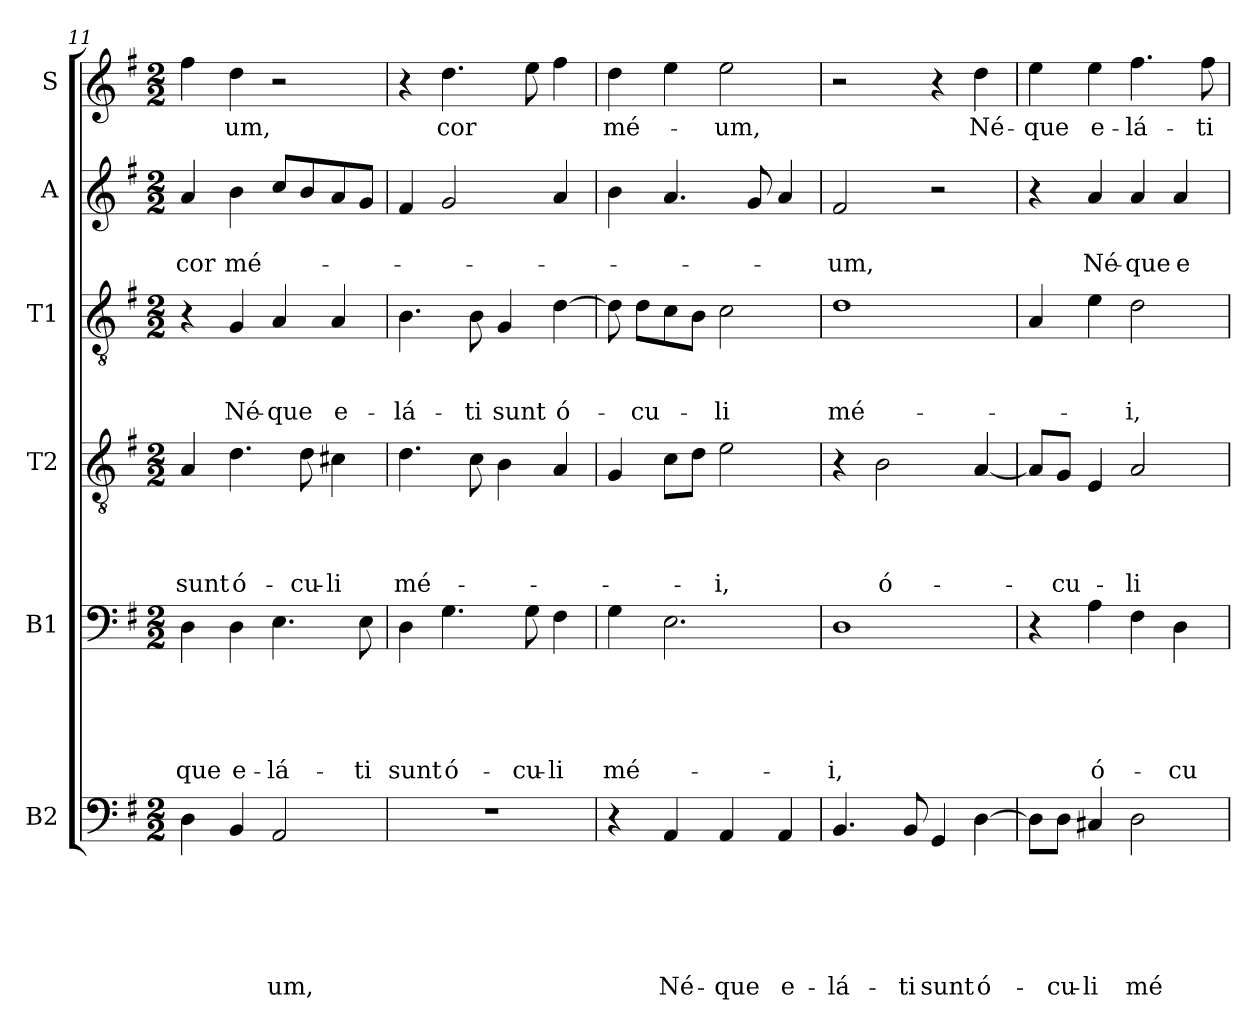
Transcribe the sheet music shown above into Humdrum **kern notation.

**kern	**text	**text	**text	**text	**text	**text	**kern	**text	**text	**text	**text	**text	**kern	**text	**text	**text	**text	**kern	**text	**text	**text	**kern	**text	**text	**kern	**text
*part6	*part6	*part6	*part6	*part6	*part6	*part6	*part5	*part5	*part5	*part5	*part5	*part5	*part4	*part4	*part4	*part4	*part4	*part3	*part3	*part3	*part3	*part2	*part2	*part2	*part1	*part1
*staff6	*staff6	*staff6	*staff6	*staff6	*staff6	*staff6	*staff5	*staff5	*staff5	*staff5	*staff5	*staff5	*staff4	*staff4	*staff4	*staff4	*staff4	*staff3	*staff3	*staff3	*staff3	*staff2	*staff2	*staff2	*staff1	*staff1
*I"B2	*	*	*	*	*	*	*I"B1	*	*	*	*	*	*I"T2	*	*	*	*	*I"T1	*	*	*	*I"A	*	*	*I"S	*
!!LO:PB:g=z
*clefF4	*	*	*	*	*	*	*clefF4	*	*	*	*	*	*clefGv2	*	*	*	*	*clefGv2	*	*	*	*clefG2	*	*	*clefG2	*
*k[f#]	*	*	*	*	*	*	*k[f#]	*	*	*	*	*	*k[f#]	*	*	*	*	*k[f#]	*	*	*	*k[f#]	*	*	*k[f#]	*
*G:	*	*	*	*	*	*	*G:	*	*	*	*	*	*G:	*	*	*	*	*G:	*	*	*	*G:	*	*	*G:	*
*M2/2	*	*	*	*	*	*	*M2/2	*	*	*	*	*	*M2/2	*	*	*	*	*M2/2	*	*	*	*M2/2	*	*	*M2/2	*
=11	=11	=11	=11	=11	=11	=11	=11	=11	=11	=11	=11	=11	=11	=11	=11	=11	=11	=11	=11	=11	=11	=11	=11	=11	=11	=11
!	!	!	!	!	!	!	!	!	!	!	!	!LO:LY:b	!	!	!	!	!LO:LY:b	!	!	!	!	!	!	!LO:LY:b	!	!
4D\	.	.	.	.	.	.	4D\	.	.	.	.	-que	4A/	.	.	.	sunt	4r	.	.	.	4a/	.	cor	4ff#\	.
!	!	!	!	!	!	!	!	!	!	!	!	!LO:LY:b	!	!	!	!	!LO:LY:b	!	!	!	!LO:LY:b	!	!	!LO:LY:b	!	!LO:LY:b
4BB/	.	.	.	.	.	.	4D\	.	.	.	.	e-	4.d\	.	.	.	ó-	4G/	.	.	Né-	4b\	.	mé-	4dd\	-um,
!	!	!	!	!	!	!LO:LY:b	!	!	!	!	!	!LO:LY:b	!	!	!	!	!	!	!	!	!LO:LY:b	!	!	!	!	!
2AA/	.	.	.	.	.	-um,	4.E\	.	.	.	.	-lá-	.	.	.	.	.	4A/	.	.	-que	8cc/L	.	.	2r	.
!	!	!	!	!	!	!	!	!	!	!	!	!	!	!	!	!	!LO:LY:b	!	!	!	!	!	!	!	!	!
.	.	.	.	.	.	.	.	.	.	.	.	.	8d\	.	.	.	-cu-	.	.	.	.	8b/	.	.	.	.
!	!	!	!	!	!	!	!	!	!	!	!	!	!	!	!	!	!LO:LY:b	!	!	!	!LO:LY:b	!	!	!	!	!
.	.	.	.	.	.	.	.	.	.	.	.	.	4c#i\	.	.	.	-li	4A/	.	.	e-	8a/	.	.	.	.
!	!	!	!	!	!	!	!	!	!	!	!	!LO:LY:b	!	!	!	!	!	!	!	!	!	!	!	!	!	!
.	.	.	.	.	.	.	8E\	.	.	.	.	-ti	.	.	.	.	.	.	.	.	.	8g/J	.	.	.	.
=12	=12	=12	=12	=12	=12	=12	=12	=12	=12	=12	=12	=12	=12	=12	=12	=12	=12	=12	=12	=12	=12	=12	=12	=12	=12	=12
!	!	!	!	!	!	!	!	!	!	!	!	!LO:LY:b	!	!	!	!	!LO:LY:b	!	!	!	!LO:LY:b	!	!	!	!	!
1r	.	.	.	.	.	.	4D\	.	.	.	.	sunt	4.d\	.	.	.	mé-	4.B\	.	.	-lá-	4f#/	.	.	4r	.
!	!	!	!	!	!	!	!	!	!	!	!	!LO:LY:b	!	!	!	!	!	!	!	!	!	!	!	!	!	!LO:LY:b
.	.	.	.	.	.	.	4.G\	.	.	.	.	ó-	.	.	.	.	.	.	.	.	.	2g/	.	.	4.dd\	cor
!	!	!	!	!	!	!	!	!	!	!	!	!	!	!	!	!	!	!	!	!	!LO:LY:b	!	!	!	!	!
.	.	.	.	.	.	.	.	.	.	.	.	.	8c\	.	.	.	.	8B\	.	.	-ti	.	.	.	.	.
!	!	!	!	!	!	!	!	!	!	!	!	!	!	!	!	!	!	!	!	!	!LO:LY:b	!	!	!	!	!
.	.	.	.	.	.	.	.	.	.	.	.	.	4B\	.	.	.	.	4G/	.	.	sunt	.	.	.	.	.
!	!	!	!	!	!	!	!	!	!	!	!	!LO:LY:b	!	!	!	!	!	!	!	!	!	!	!	!	!	!
.	.	.	.	.	.	.	8G\	.	.	.	.	-cu-	.	.	.	.	.	.	.	.	.	.	.	.	8ee\	.
!	!	!	!	!	!	!	!	!	!	!	!	!LO:LY:b	!	!	!	!	!	!	!	!	!LO:LY:b	!	!	!	!	!
.	.	.	.	.	.	.	4F#\	.	.	.	.	-li	4A/	.	.	.	.	[4d\	.	.	ó-	4a/	.	.	4ff#\	.
=13	=13	=13	=13	=13	=13	=13	=13	=13	=13	=13	=13	=13	=13	=13	=13	=13	=13	=13	=13	=13	=13	=13	=13	=13	=13	=13
!	!	!	!	!	!	!	!	!	!	!	!	!LO:LY:b	!	!	!	!	!	!	!	!	!	!	!	!	!	!LO:LY:b
4r	.	.	.	.	.	.	4G\	.	.	.	.	mé-	4G/	.	.	.	.	8d\]	.	.	.	4b\	.	.	4dd\	mé-
!	!	!	!	!	!	!	!	!	!	!	!	!	!	!	!	!	!	!	!	!	!LO:LY:b	!	!	!	!	!
.	.	.	.	.	.	.	.	.	.	.	.	.	.	.	.	.	.	8d\L	.	.	-cu-	.	.	.	.	.
!	!	!	!	!	!	!LO:LY:b	!	!	!	!	!	!	!	!	!	!	!	!	!	!	!	!	!	!	!	!
4AA/	.	.	.	.	.	Né-	2.E\	.	.	.	.	.	8c\L	.	.	.	.	8c\	.	.	.	4.a/	.	.	4ee\	.
.	.	.	.	.	.	.	.	.	.	.	.	.	8d\J	.	.	.	.	8B\J	.	.	.	.	.	.	.	.
!	!	!	!	!	!	!LO:LY:b	!	!	!	!	!	!	!	!	!	!	!LO:LY:b	!	!	!	!LO:LY:b	!	!	!	!	!LO:LY:b
4AA/	.	.	.	.	.	-que	.	.	.	.	.	.	2e\	.	.	.	-i,	2c\	.	.	-li	.	.	.	2ee\	-um,
.	.	.	.	.	.	.	.	.	.	.	.	.	.	.	.	.	.	.	.	.	.	8g/	.	.	.	.
!	!	!	!	!	!	!LO:LY:b	!	!	!	!	!	!	!	!	!	!	!	!	!	!	!	!	!	!	!	!
4AA/	.	.	.	.	.	e-	.	.	.	.	.	.	.	.	.	.	.	.	.	.	.	4a/	.	.	.	.
=14	=14	=14	=14	=14	=14	=14	=14	=14	=14	=14	=14	=14	=14	=14	=14	=14	=14	=14	=14	=14	=14	=14	=14	=14	=14	=14
!	!	!	!	!	!	!LO:LY:b	!	!	!	!	!	!LO:LY:b	!	!	!	!	!	!	!	!	!LO:LY:b	!	!	!LO:LY:b	!	!
4.BB/	.	.	.	.	.	-lá-	1D	.	.	.	.	-i,	4r	.	.	.	.	1d	.	.	mé-	2f#/	.	-um,	2r	.
!	!	!	!	!	!	!	!	!	!	!	!	!	!	!	!	!	!LO:LY:b	!	!	!	!	!	!	!	!	!
.	.	.	.	.	.	.	.	.	.	.	.	.	2B\	.	.	.	ó-	.	.	.	.	.	.	.	.	.
!	!	!	!	!	!	!LO:LY:b	!	!	!	!	!	!	!	!	!	!	!	!	!	!	!	!	!	!	!	!
8BB/	.	.	.	.	.	-ti	.	.	.	.	.	.	.	.	.	.	.	.	.	.	.	.	.	.	.	.
!	!	!	!	!	!	!LO:LY:b	!	!	!	!	!	!	!	!	!	!	!	!	!	!	!	!	!	!	!	!
4GG/	.	.	.	.	.	sunt	.	.	.	.	.	.	.	.	.	.	.	.	.	.	.	2r	.	.	4r	.
!	!	!	!	!	!	!LO:LY:b	!	!	!	!	!	!	!	!	!	!	!	!	!	!	!	!	!	!	!	!LO:LY:b
[4D\	.	.	.	.	.	ó-	.	.	.	.	.	.	[4A/	.	.	.	.	.	.	.	.	.	.	.	4dd\	Né-
=15	=15	=15	=15	=15	=15	=15	=15	=15	=15	=15	=15	=15	=15	=15	=15	=15	=15	=15	=15	=15	=15	=15	=15	=15	=15	=15
!	!	!	!	!	!	!	!	!	!	!	!	!	!	!	!	!	!	!	!	!	!	!	!	!	!	!LO:LY:b
8D\L]	.	.	.	.	.	.	4r	.	.	.	.	.	8A/L]	.	.	.	.	4A/	.	.	.	4r	.	.	4ee\	-que
!	!	!	!	!	!	!LO:LY:b	!	!	!	!	!	!	!	!	!	!	!LO:LY:b	!	!	!	!	!	!	!	!	!
8D\J	.	.	.	.	.	-cu-	.	.	.	.	.	.	8G/J	.	.	.	-cu-	.	.	.	.	.	.	.	.	.
!	!	!	!	!	!	!LO:LY:b	!	!	!	!	!	!LO:LY:b	!	!	!	!	!	!	!	!	!	!	!	!LO:LY:b	!	!LO:LY:b
4C#i/	.	.	.	.	.	-li	4A\	.	.	.	.	ó-	4E/	.	.	.	.	4e\	.	.	.	4a/	.	Né-	4ee\	e-
!	!	!	!	!	!	!LO:LY:b	!	!	!	!	!	!	!	!	!	!	!LO:LY:b	!	!	!	!LO:LY:b	!	!	!LO:LY:b	!	!LO:LY:b
2D\	.	.	.	.	.	mé-	4F#\	.	.	.	.	.	2A/	.	.	.	-li	2d\	.	.	-i,	4a/	.	-que	4.ff#\	-lá-
!	!	!	!	!	!	!	!	!	!	!	!	!LO:LY:b	!	!	!	!	!	!	!	!	!	!	!	!LO:LY:b	!	!
.	.	.	.	.	.	.	4D\	.	.	.	.	-cu-	.	.	.	.	.	.	.	.	.	4a/	.	e-	.	.
!	!	!	!	!	!	!	!	!	!	!	!	!	!	!	!	!	!	!	!	!	!	!	!	!	!	!LO:LY:b
.	.	.	.	.	.	.	.	.	.	.	.	.	.	.	.	.	.	.	.	.	.	.	.	.	8ff#\	-ti
=	=	=	=	=	=	=	=	=	=	=	=	=	=	=	=	=	=	=	=	=	=	=	=	=	=	=
*-	*-	*-	*-	*-	*-	*-	*-	*-	*-	*-	*-	*-	*-	*-	*-	*-	*-	*-	*-	*-	*-	*-	*-	*-	*-	*-
